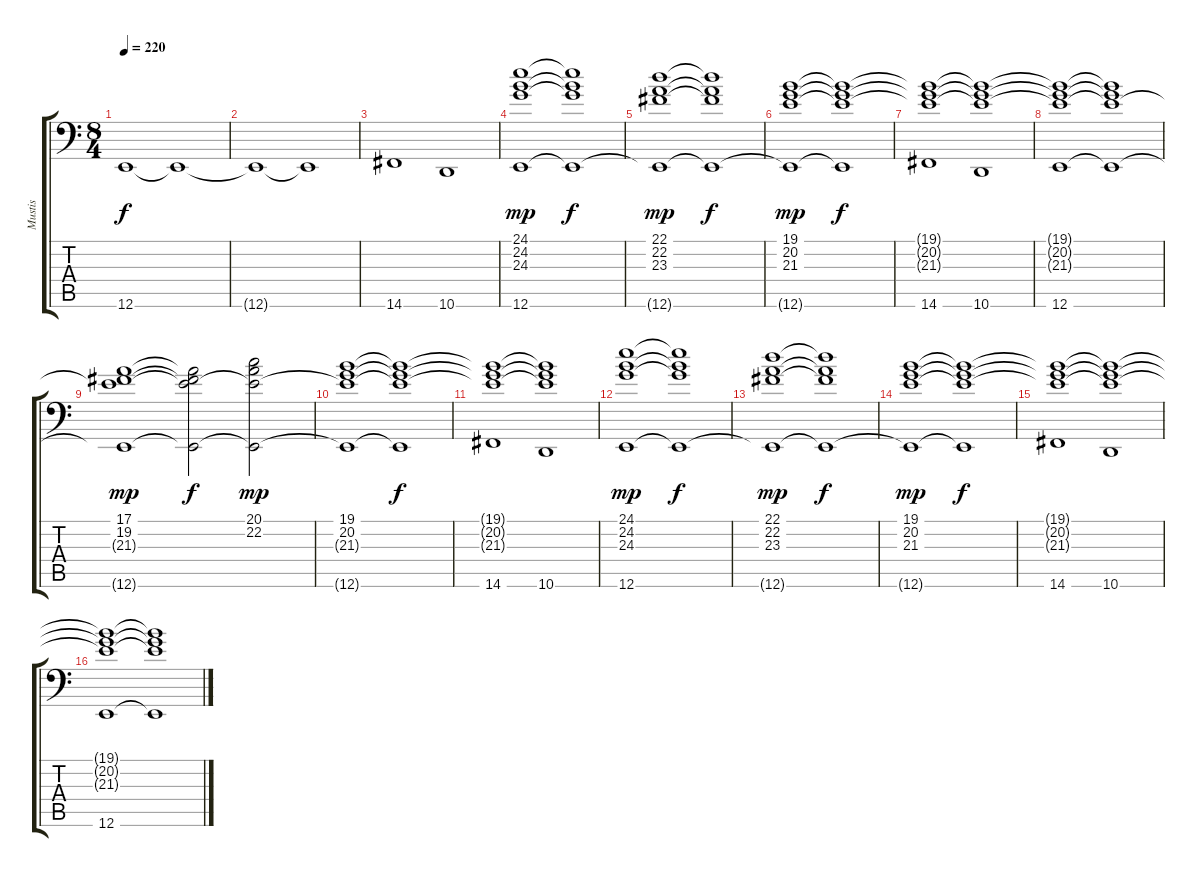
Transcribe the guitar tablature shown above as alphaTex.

\track ("Mustis" "Mustis") {instrument stringensemble1}
\staff {score tabs}
\tuning (E3 B2 G2 D2 A1 E1) {hide}
\ts (8 4)
\tempo 220
\clef f4
\ks c
12.6{t}.1{dy f} 12.6{t}.1 |
12.6{t}.1 12.6{t}.1 |
14.6.1 10.6.1 |
(24.1 24.2 24.3 12.6).1{dy mp} (24.1{t} 24.2{t} 24.3{t} 12.6{t}).1{dy f} |
(22.1 22.2 23.3 12.6{t}).1{dy mp} (22.1{t} 22.2{t} 23.3{t} 12.6{t}).1{dy f} |
(19.1 20.2 21.3 12.6{t}).1{dy mp} (19.1{t} 20.2{t} 21.3{t} 12.6{t}).1{dy f} |
(19.1{t} 20.2{t} 21.3{t} 14.6).1 (19.1{t} 20.2{t} 21.3{t} 10.6).1 |
(19.1{t} 20.2{t} 21.3{t} 12.6).1 (19.1{t} 20.2{t} 21.3{t} 12.6{t}).1 |
(17.1 19.2 21.3{t} 12.6{t}).1{dy mp} (17.1{t} 19.2{t} 21.3{t} 12.6{t}).2{dy f} (20.1 22.2 21.3{t} 12.6{t}).2{dy mp} |
(19.1 20.2 21.3{t} 12.6{t}).1 (19.1{t} 20.2{t} 21.3{t} 12.6{t}).1{dy f} |
(19.1{t} 20.2{t} 21.3{t} 14.6).1 (19.1{t} 20.2{t} 21.3{t} 10.6).1 |
(24.1 24.2 24.3 12.6).1{dy mp} (24.1{t} 24.2{t} 24.3{t} 12.6{t}).1{dy f} |
(22.1 22.2 23.3 12.6{t}).1{dy mp} (22.1{t} 22.2{t} 23.3{t} 12.6{t}).1{dy f} |
(19.1 20.2 21.3 12.6{t}).1{dy mp} (19.1{t} 20.2{t} 21.3{t} 12.6{t}).1{dy f} |
(19.1{t} 20.2{t} 21.3{t} 14.6).1 (19.1{t} 20.2{t} 21.3{t} 10.6).1 |
(19.1{t} 20.2{t} 21.3{t} 12.6).1 (19.1{t} 20.2{t} 21.3{t} 12.6{t}).1
